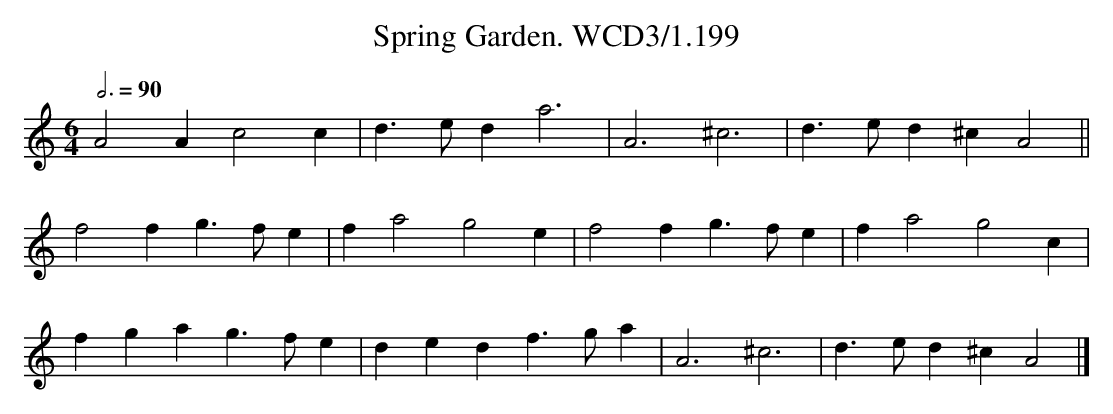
X:1
T:Spring Garden. WCD3/1.199
M:6/4
L:1/4
Q:3/4=90
K:Am
A2A c2c|d3/e/d a3|A3^c3|d3/e/d ^cA2||
f2f g3/f/e|fa2 g2e|f2f g3/f/e|fa2 g2c|
fga g3/f/e|ded f3/g/a|A3^c3|d3/e/d ^cA2|]
